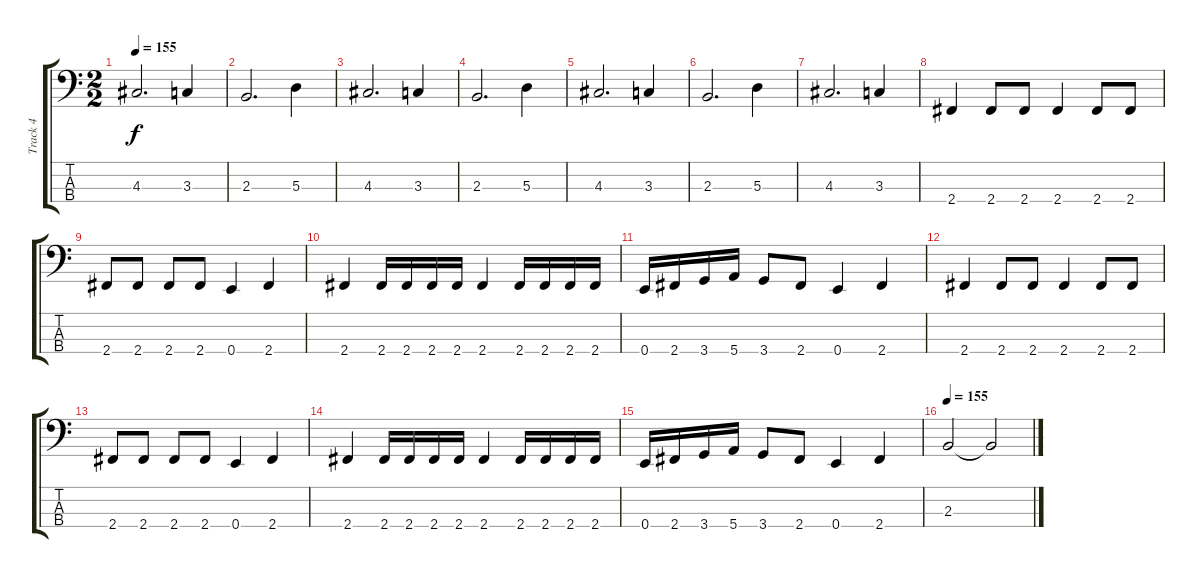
\track ("Track 4" "Track 4") {instrument electricbasspick}
\staff {score tabs}
\tuning (G2 D2 A1 E1) {hide}
\ts (2 2)
\tempo 155
\clef f4
\ks c
4.3.2{d dy f} 3.3.4 |
2.3.2{d} 5.3.4 |
4.3.2{d} 3.3.4 |
2.3.2{d} 5.3.4 |
4.3.2{d} 3.3.4 |
2.3.2{d} 5.3.4 |
4.3.2{d} 3.3.4 |
2.4.4 2.4.8 2.4.8 2.4.4 2.4.8 2.4.8 |
2.4.8 2.4.8 2.4.8 2.4.8 0.4.4 2.4.4 |
2.4.4 2.4.16 2.4.16 2.4.16 2.4.16 2.4.4 2.4.16 2.4.16 2.4.16 2.4.16 |
0.4.16 2.4.16 3.4.16 5.4.16 3.4.8 2.4.8 0.4.4 2.4.4 |
2.4.4 2.4.8 2.4.8 2.4.4 2.4.8 2.4.8 |
2.4.8 2.4.8 2.4.8 2.4.8 0.4.4 2.4.4 |
2.4.4 2.4.16 2.4.16 2.4.16 2.4.16 2.4.4 2.4.16 2.4.16 2.4.16 2.4.16 |
0.4.16 2.4.16 3.4.16 5.4.16 3.4.8 2.4.8 0.4.4 2.4.4 |
\tempo 155
2.3.2 2.3{t}.2
